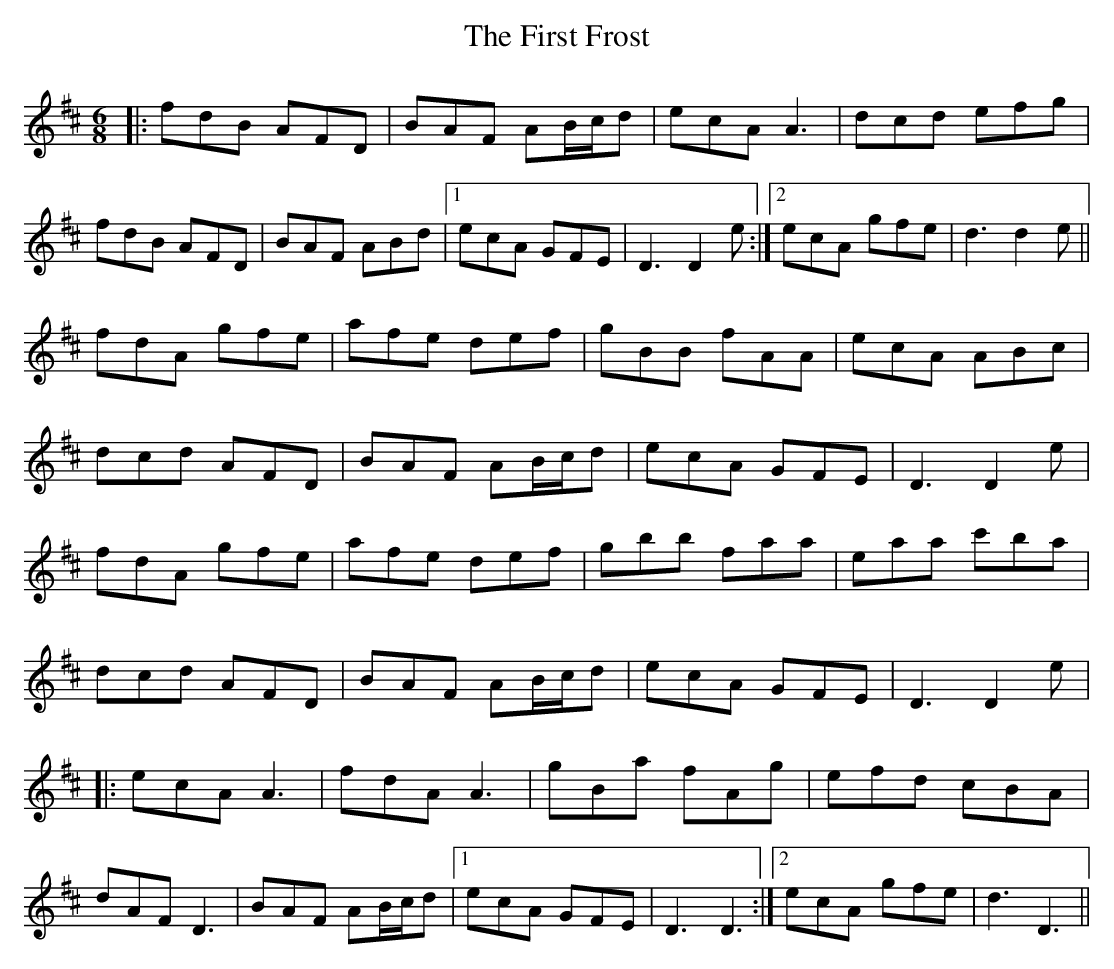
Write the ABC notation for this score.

X:1
T: The First Frost
M: 6/8
L: 1/8
K: Dmaj
|: fdB AFD | BAF AB/c/d | ecA A3 | dcd efg |
fdB AFD | BAF ABd |1 ecA GFE | D3 D2 e:|2 ecA gfe | d3 d2 e ||
fdA gfe | afe def | gBB fAA | ecA ABc |
dcd AFD | BAF AB/c/d | ecA GFE | D3 D2 e |
fdA gfe | afe def | gbb faa | eaa c'ba |
dcd AFD | BAF AB/c/d | ecA GFE | D3 D2 e |
|: ecA A3 | fdA A3 | gBa fAg | efd cBA |
dAF D3 | BAF AB/c/d |1 ecA GFE | D3 D3 :|2 ecA gfe | d3 D3 ||
